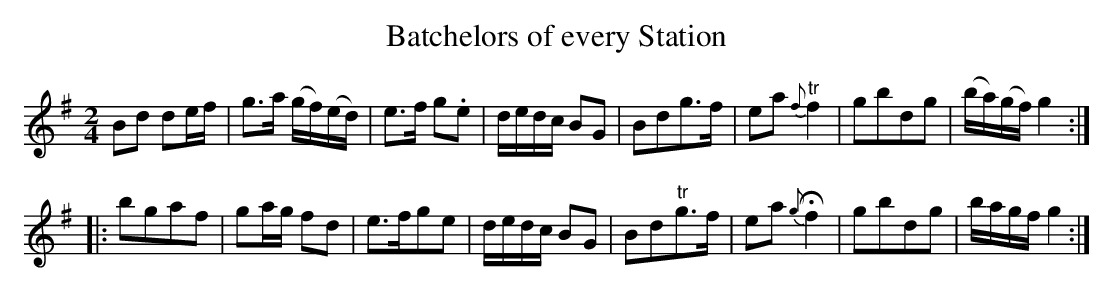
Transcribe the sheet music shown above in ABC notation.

X:1
T:Batchelors of every Station
M:2/4
K:G
B2d2 d2ef| g3a (gf)(ed)| e3f g2.e2| dedc B2G2|\
B2d2g3f| e2a2 {f}"tr"f4| g2b2d2g2| (ba)(gf) g4::
b2g2a2f2| g2ag f2d2| e3fg2e2| dedc B2G2|\
B2d2"tr"g3f| e2a2 {g}Hf4| g2b2d2g2| bagf g4:|
